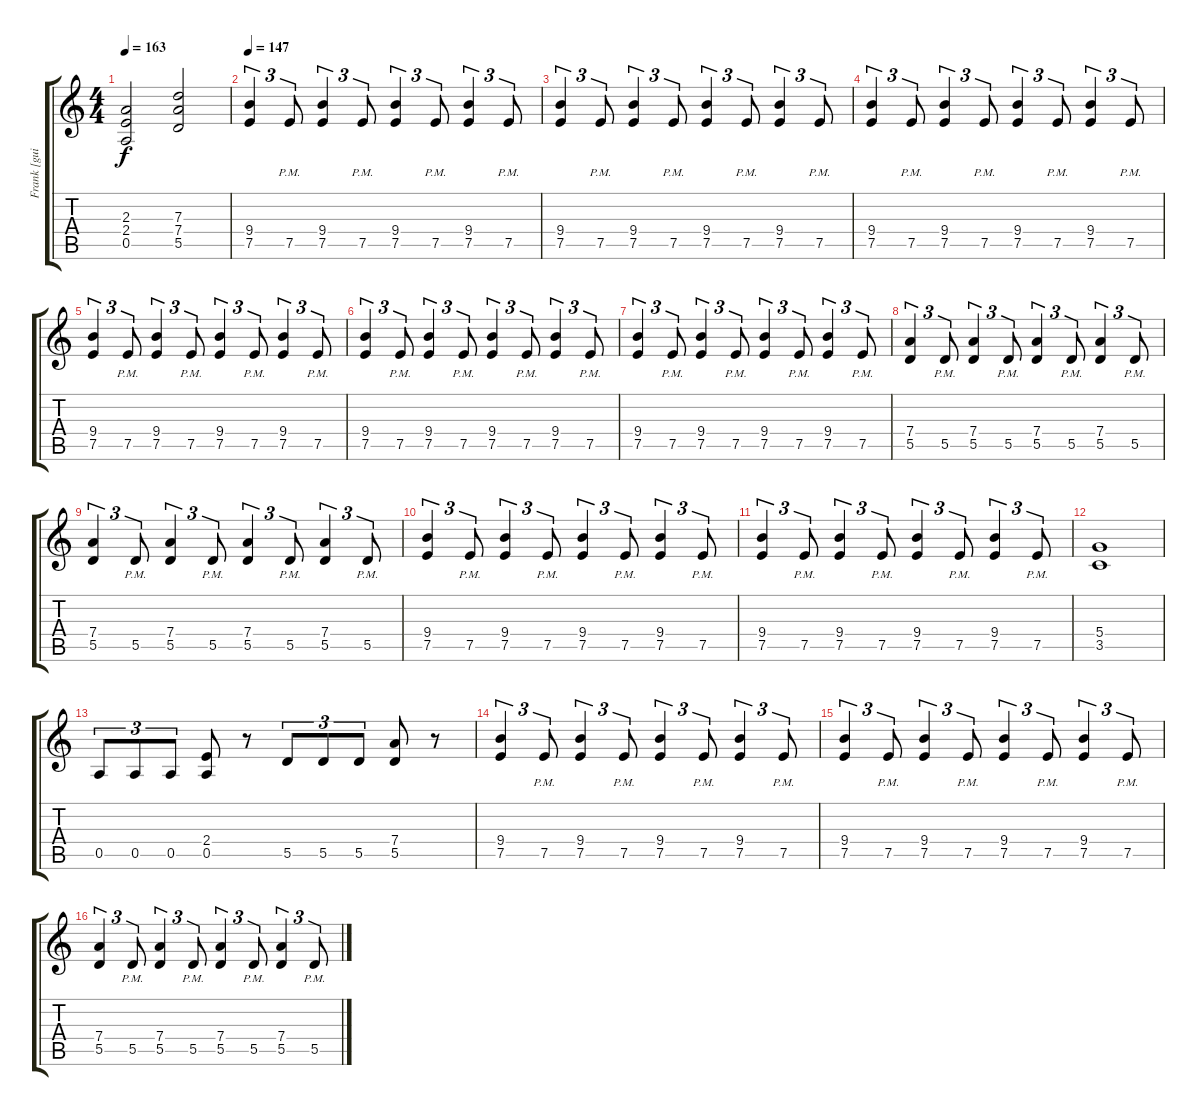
\track ("Frank [guitarra]" "Frank [gui") {instrument overdrivenguitar}
\staff {score tabs}
\tuning (E4 B3 G3 D3 A2 E2) {hide}
\ts (4 4)
\tempo 163
\clef g2
\ks c
(2.3 2.4 0.5).2{dy f} (7.3 7.4 5.5).2 |
\tempo 147
(9.4 7.5).4{tu (3 2)} 7.5{pm}.8{tu (3 2)} (9.4 7.5).4{tu (3 2)} 7.5{pm}.8{tu (3 2)} (9.4 7.5).4{tu (3 2)} 7.5{pm}.8{tu (3 2)} (9.4 7.5).4{tu (3 2)} 7.5{pm}.8{tu (3 2)} |
(9.4 7.5).4{tu (3 2)} 7.5{pm}.8{tu (3 2)} (9.4 7.5).4{tu (3 2)} 7.5{pm}.8{tu (3 2)} (9.4 7.5).4{tu (3 2)} 7.5{pm}.8{tu (3 2)} (9.4 7.5).4{tu (3 2)} 7.5{pm}.8{tu (3 2)} |
(9.4 7.5).4{tu (3 2)} 7.5{pm}.8{tu (3 2)} (9.4 7.5).4{tu (3 2)} 7.5{pm}.8{tu (3 2)} (9.4 7.5).4{tu (3 2)} 7.5{pm}.8{tu (3 2)} (9.4 7.5).4{tu (3 2)} 7.5{pm}.8{tu (3 2)} |
(9.4 7.5).4{tu (3 2)} 7.5{pm}.8{tu (3 2)} (9.4 7.5).4{tu (3 2)} 7.5{pm}.8{tu (3 2)} (9.4 7.5).4{tu (3 2)} 7.5{pm}.8{tu (3 2)} (9.4 7.5).4{tu (3 2)} 7.5{pm}.8{tu (3 2)} |
(9.4 7.5).4{tu (3 2)} 7.5{pm}.8{tu (3 2)} (9.4 7.5).4{tu (3 2)} 7.5{pm}.8{tu (3 2)} (9.4 7.5).4{tu (3 2)} 7.5{pm}.8{tu (3 2)} (9.4 7.5).4{tu (3 2)} 7.5{pm}.8{tu (3 2)} |
(9.4 7.5).4{tu (3 2)} 7.5{pm}.8{tu (3 2)} (9.4 7.5).4{tu (3 2)} 7.5{pm}.8{tu (3 2)} (9.4 7.5).4{tu (3 2)} 7.5{pm}.8{tu (3 2)} (9.4 7.5).4{tu (3 2)} 7.5{pm}.8{tu (3 2)} |
(7.4 5.5).4{tu (3 2)} 5.5{pm}.8{tu (3 2)} (7.4 5.5).4{tu (3 2)} 5.5{pm}.8{tu (3 2)} (7.4 5.5).4{tu (3 2)} 5.5{pm}.8{tu (3 2)} (7.4 5.5).4{tu (3 2)} 5.5{pm}.8{tu (3 2)} |
(7.4 5.5).4{tu (3 2)} 5.5{pm}.8{tu (3 2)} (7.4 5.5).4{tu (3 2)} 5.5{pm}.8{tu (3 2)} (7.4 5.5).4{tu (3 2)} 5.5{pm}.8{tu (3 2)} (7.4 5.5).4{tu (3 2)} 5.5{pm}.8{tu (3 2)} |
(9.4 7.5).4{tu (3 2)} 7.5{pm}.8{tu (3 2)} (9.4 7.5).4{tu (3 2)} 7.5{pm}.8{tu (3 2)} (9.4 7.5).4{tu (3 2)} 7.5{pm}.8{tu (3 2)} (9.4 7.5).4{tu (3 2)} 7.5{pm}.8{tu (3 2)} |
(9.4 7.5).4{tu (3 2)} 7.5{pm}.8{tu (3 2)} (9.4 7.5).4{tu (3 2)} 7.5{pm}.8{tu (3 2)} (9.4 7.5).4{tu (3 2)} 7.5{pm}.8{tu (3 2)} (9.4 7.5).4{tu (3 2)} 7.5{pm}.8{tu (3 2)} |
(5.4 3.5).1 |
0.5.8{tu (3 2)} 0.5.8{tu (3 2)} 0.5.8{tu (3 2)} (2.4 0.5).8 r.8 5.5.8{tu (3 2)} 5.5.8{tu (3 2)} 5.5.8{tu (3 2)} (7.4 5.5).8 r.8 |
(9.4 7.5).4{tu (3 2)} 7.5{pm}.8{tu (3 2)} (9.4 7.5).4{tu (3 2)} 7.5{pm}.8{tu (3 2)} (9.4 7.5).4{tu (3 2)} 7.5{pm}.8{tu (3 2)} (9.4 7.5).4{tu (3 2)} 7.5{pm}.8{tu (3 2)} |
(9.4 7.5).4{tu (3 2)} 7.5{pm}.8{tu (3 2)} (9.4 7.5).4{tu (3 2)} 7.5{pm}.8{tu (3 2)} (9.4 7.5).4{tu (3 2)} 7.5{pm}.8{tu (3 2)} (9.4 7.5).4{tu (3 2)} 7.5{pm}.8{tu (3 2)} |
(7.4 5.5).4{tu (3 2)} 5.5{pm}.8{tu (3 2)} (7.4 5.5).4{tu (3 2)} 5.5{pm}.8{tu (3 2)} (7.4 5.5).4{tu (3 2)} 5.5{pm}.8{tu (3 2)} (7.4 5.5).4{tu (3 2)} 5.5{pm}.8{tu (3 2)}
